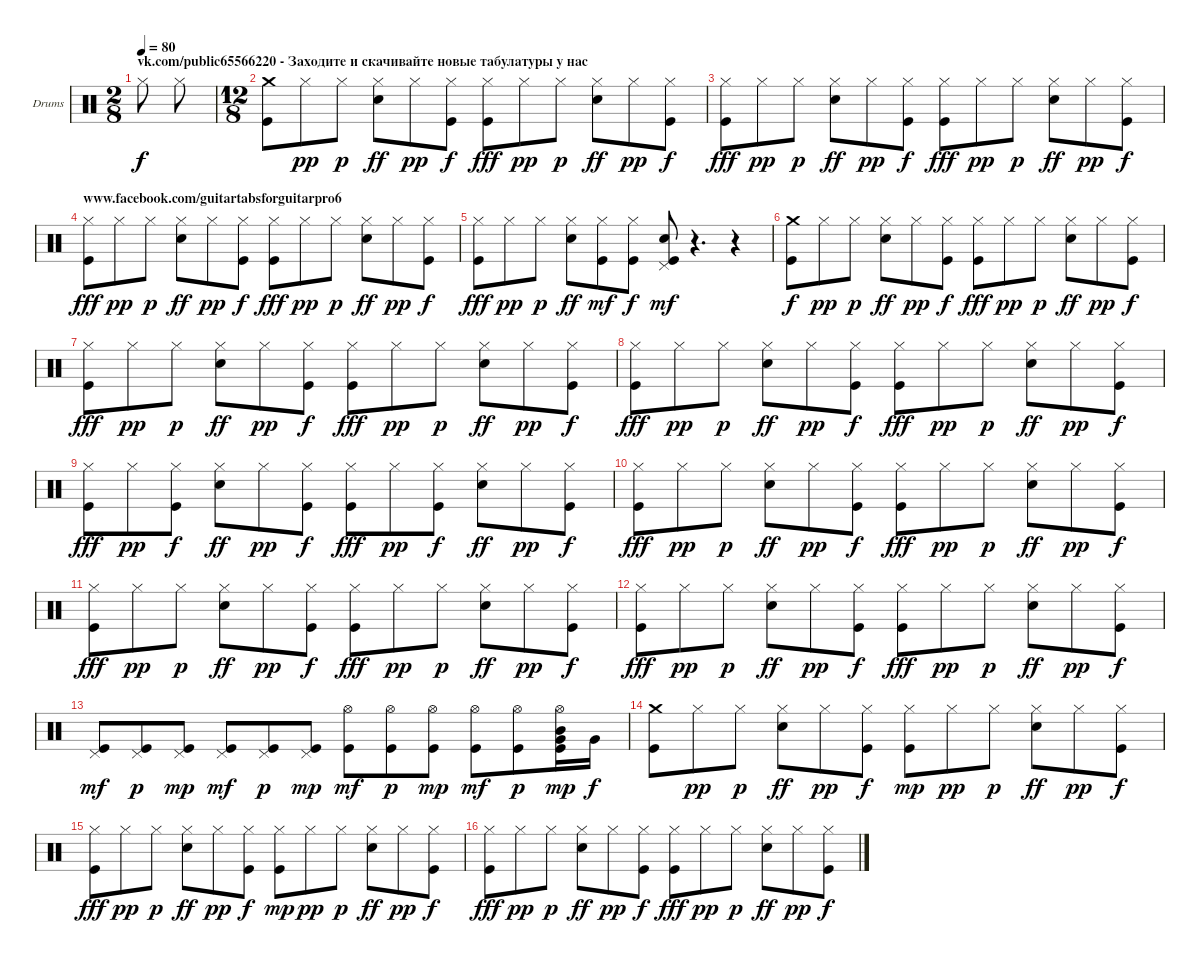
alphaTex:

\bracketExtendMode groupsimilarinstruments
\firstSystemTrackNameOrientation horizontal
\otherSystemsTrackNameOrientation horizontal
\track ("Ударные" "Drums") {instrument percussion}
\staff {score}
\articulation defaults
\ts (2 8)
\section ("" "vk.com/public65566220 - Заходите и скачивайте новые табулатуры у нас")
\tempo 80
\clef neutral
\ks c "Hi-Hat (closed)".8{dy f} "Hi-Hat (closed)".8
|
\ts (12 8)
("Crash medium (hit)" "Kick (hit)").8 "Hi-Hat (closed)".8{dy pp} "Hi-Hat (closed)".8{dy p} ("Snare (hit) 2" "Hi-Hat (closed)").8{dy ff} "Hi-Hat (closed)".8{dy pp} ("Kick (hit)" "Hi-Hat (closed)").8{dy f} ("Kick (hit)" "Hi-Hat (closed)").8{dy fff} "Hi-Hat (closed)".8{dy pp} "Hi-Hat (closed)".8{dy p} ("Snare (hit) 2" "Hi-Hat (closed)").8{dy ff} "Hi-Hat (closed)".8{dy pp} ("Kick (hit)" "Hi-Hat (closed)").8{dy f} |
("Kick (hit)" "Hi-Hat (closed)").8{dy fff} "Hi-Hat (closed)".8{dy pp} "Hi-Hat (closed)".8{dy p} ("Snare (hit) 2" "Hi-Hat (closed)").8{dy ff} "Hi-Hat (closed)".8{dy pp} ("Kick (hit)" "Hi-Hat (closed)").8{dy f} ("Kick (hit)" "Hi-Hat (closed)").8{dy fff} "Hi-Hat (closed)".8{dy pp} "Hi-Hat (closed)".8{dy p} ("Snare (hit) 2" "Hi-Hat (closed)").8{dy ff} "Hi-Hat (closed)".8{dy pp} ("Kick (hit)" "Hi-Hat (closed)").8{dy f} |
\section ("" "www.facebook.com/guitartabsforguitarpro6")
("Kick (hit)" "Hi-Hat (closed)").8{dy fff} "Hi-Hat (closed)".8{dy pp} "Hi-Hat (closed)".8{dy p} ("Snare (hit) 2" "Hi-Hat (closed)").8{dy ff} "Hi-Hat (closed)".8{dy pp} ("Kick (hit)" "Hi-Hat (closed)").8{dy f} ("Kick (hit)" "Hi-Hat (closed)").8{dy fff} "Hi-Hat (closed)".8{dy pp} "Hi-Hat (closed)".8{dy p} ("Snare (hit) 2" "Hi-Hat (closed)").8{dy ff} "Hi-Hat (closed)".8{dy pp} ("Kick (hit)" "Hi-Hat (closed)").8{dy f} |
("Kick (hit)" "Hi-Hat (closed)").8{dy fff} "Hi-Hat (closed)".8{dy pp} "Hi-Hat (closed)".8{dy p} ("Snare (hit) 2" "Hi-Hat (closed)").8{dy ff} ("Kick (hit)" "Hi-Hat (closed)").8{dy mf} ("Kick (hit)" "Hi-Hat (closed)").8{dy f} ("Pedal Hi-Hat (hit)" "Snare (hit) 2" "Kick (hit)").8{dy mf} r.4{d} r.4 |
("Crash medium (hit)" "Kick (hit)").8{dy f} "Hi-Hat (closed)".8{dy pp} "Hi-Hat (closed)".8{dy p} ("Snare (hit) 2" "Hi-Hat (closed)").8{dy ff} "Hi-Hat (closed)".8{dy pp} ("Kick (hit)" "Hi-Hat (closed)").8{dy f} ("Kick (hit)" "Hi-Hat (closed)").8{dy fff} "Hi-Hat (closed)".8{dy pp} "Hi-Hat (closed)".8{dy p} ("Snare (hit) 2" "Hi-Hat (closed)").8{dy ff} "Hi-Hat (closed)".8{dy pp} ("Kick (hit)" "Hi-Hat (closed)").8{dy f} |
("Kick (hit)" "Hi-Hat (closed)").8{dy fff} "Hi-Hat (closed)".8{dy pp} "Hi-Hat (closed)".8{dy p} ("Snare (hit) 2" "Hi-Hat (closed)").8{dy ff} "Hi-Hat (closed)".8{dy pp} ("Kick (hit)" "Hi-Hat (closed)").8{dy f} ("Kick (hit)" "Hi-Hat (closed)").8{dy fff} "Hi-Hat (closed)".8{dy pp} "Hi-Hat (closed)".8{dy p} ("Snare (hit) 2" "Hi-Hat (closed)").8{dy ff} "Hi-Hat (closed)".8{dy pp} ("Kick (hit)" "Hi-Hat (closed)").8{dy f} |
("Kick (hit)" "Hi-Hat (closed)").8{dy fff} "Hi-Hat (closed)".8{dy pp} "Hi-Hat (closed)".8{dy p} ("Snare (hit) 2" "Hi-Hat (closed)").8{dy ff} "Hi-Hat (closed)".8{dy pp} ("Kick (hit)" "Hi-Hat (closed)").8{dy f} ("Kick (hit)" "Hi-Hat (closed)").8{dy fff} "Hi-Hat (closed)".8{dy pp} "Hi-Hat (closed)".8{dy p} ("Snare (hit) 2" "Hi-Hat (closed)").8{dy ff} "Hi-Hat (closed)".8{dy pp} ("Kick (hit)" "Hi-Hat (closed)").8{dy f} |
("Kick (hit)" "Hi-Hat (closed)").8{dy fff} "Hi-Hat (closed)".8{dy pp} ("Kick (hit)" "Hi-Hat (closed)").8{dy f} ("Snare (hit) 2" "Hi-Hat (closed)").8{dy ff} "Hi-Hat (closed)".8{dy pp} ("Kick (hit)" "Hi-Hat (closed)").8{dy f} ("Kick (hit)" "Hi-Hat (closed)").8{dy fff} "Hi-Hat (closed)".8{dy pp} ("Kick (hit)" "Hi-Hat (closed)").8{dy f} ("Snare (hit) 2" "Hi-Hat (closed)").8{dy ff} "Hi-Hat (closed)".8{dy pp} ("Kick (hit)" "Hi-Hat (closed)").8{dy f} |
("Kick (hit)" "Hi-Hat (closed)").8{dy fff} "Hi-Hat (closed)".8{dy pp} "Hi-Hat (closed)".8{dy p} ("Snare (hit) 2" "Hi-Hat (closed)").8{dy ff} "Hi-Hat (closed)".8{dy pp} ("Kick (hit)" "Hi-Hat (closed)").8{dy f} ("Kick (hit)" "Hi-Hat (closed)").8{dy fff} "Hi-Hat (closed)".8{dy pp} "Hi-Hat (closed)".8{dy p} ("Snare (hit) 2" "Hi-Hat (closed)").8{dy ff} "Hi-Hat (closed)".8{dy pp} ("Kick (hit)" "Hi-Hat (closed)").8{dy f} |
("Kick (hit)" "Hi-Hat (closed)").8{dy fff} "Hi-Hat (closed)".8{dy pp} "Hi-Hat (closed)".8{dy p} ("Snare (hit) 2" "Hi-Hat (closed)").8{dy ff} "Hi-Hat (closed)".8{dy pp} ("Kick (hit)" "Hi-Hat (closed)").8{dy f} ("Kick (hit)" "Hi-Hat (closed)").8{dy fff} "Hi-Hat (closed)".8{dy pp} "Hi-Hat (closed)".8{dy p} ("Snare (hit) 2" "Hi-Hat (closed)").8{dy ff} "Hi-Hat (closed)".8{dy pp} ("Kick (hit)" "Hi-Hat (closed)").8{dy f} |
("Kick (hit)" "Hi-Hat (closed)").8{dy fff} "Hi-Hat (closed)".8{dy pp} "Hi-Hat (closed)".8{dy p} ("Snare (hit) 2" "Hi-Hat (closed)").8{dy ff} "Hi-Hat (closed)".8{dy pp} ("Kick (hit)" "Hi-Hat (closed)").8{dy f} ("Kick (hit)" "Hi-Hat (closed)").8{dy fff} "Hi-Hat (closed)".8{dy pp} "Hi-Hat (closed)".8{dy p} ("Snare (hit) 2" "Hi-Hat (closed)").8{dy ff} "Hi-Hat (closed)".8{dy pp} ("Kick (hit)" "Hi-Hat (closed)").8{dy f} |
("Pedal Hi-Hat (hit)" "Kick (hit)").8{dy mf} ("Pedal Hi-Hat (hit)" "Kick (hit)").8{dy p} ("Pedal Hi-Hat (hit)" "Kick (hit)").8{dy mp} ("Pedal Hi-Hat (hit)" "Kick (hit)").8{dy mf} ("Pedal Hi-Hat (hit)" "Kick (hit)").8{dy p} ("Pedal Hi-Hat (hit)" "Kick (hit)").8{dy mp} ("Hi-Hat (open)" "Kick (hit)").8{dy mf} ("Hi-Hat (open)" "Kick (hit)").8{dy p} ("Hi-Hat (open)" "Kick (hit)").8{dy mp} ("Hi-Hat (open)" "Kick (hit)").8{dy mf} ("Hi-Hat (open)" "Kick (hit)").8{dy p} ("Hi-Hat (open)" "Very Low Tom (hit)" "Mid Tom (hit)" "Kick (hit)").16{dy mp} "Very Low Tom (hit)".16{dy f} |
("Crash medium (hit)" "Kick (hit)").8 "Hi-Hat (closed)".8{dy pp} "Hi-Hat (closed)".8{dy p} ("Snare (hit) 2" "Hi-Hat (closed)").8{dy ff} "Hi-Hat (closed)".8{dy pp} ("Kick (hit)" "Hi-Hat (closed)").8{dy f} ("Hi-Hat (closed)" "Kick (hit)").8{dy mp} "Hi-Hat (closed)".8{dy pp} "Hi-Hat (closed)".8{dy p} ("Snare (hit) 2" "Hi-Hat (closed)").8{dy ff} "Hi-Hat (closed)".8{dy pp} ("Kick (hit)" "Hi-Hat (closed)").8{dy f} |
("Kick (hit)" "Hi-Hat (closed)").8{dy fff} "Hi-Hat (closed)".8{dy pp} "Hi-Hat (closed)".8{dy p} ("Snare (hit) 2" "Hi-Hat (closed)").8{dy ff} "Hi-Hat (closed)".8{dy pp} ("Kick (hit)" "Hi-Hat (closed)").8{dy f} ("Hi-Hat (closed)" "Kick (hit)").8{dy mp} "Hi-Hat (closed)".8{dy pp} "Hi-Hat (closed)".8{dy p} ("Snare (hit) 2" "Hi-Hat (closed)").8{dy ff} "Hi-Hat (closed)".8{dy pp} ("Kick (hit)" "Hi-Hat (closed)").8{dy f} |
("Kick (hit)" "Hi-Hat (closed)").8{dy fff} "Hi-Hat (closed)".8{dy pp} "Hi-Hat (closed)".8{dy p} ("Snare (hit) 2" "Hi-Hat (closed)").8{dy ff} "Hi-Hat (closed)".8{dy pp} ("Kick (hit)" "Hi-Hat (closed)").8{dy f} ("Kick (hit)" "Hi-Hat (closed)").8{dy fff} "Hi-Hat (closed)".8{dy pp} "Hi-Hat (closed)".8{dy p} ("Snare (hit) 2" "Hi-Hat (closed)").8{dy ff} "Hi-Hat (closed)".8{dy pp} ("Kick (hit)" "Hi-Hat (closed)").8{dy f}
